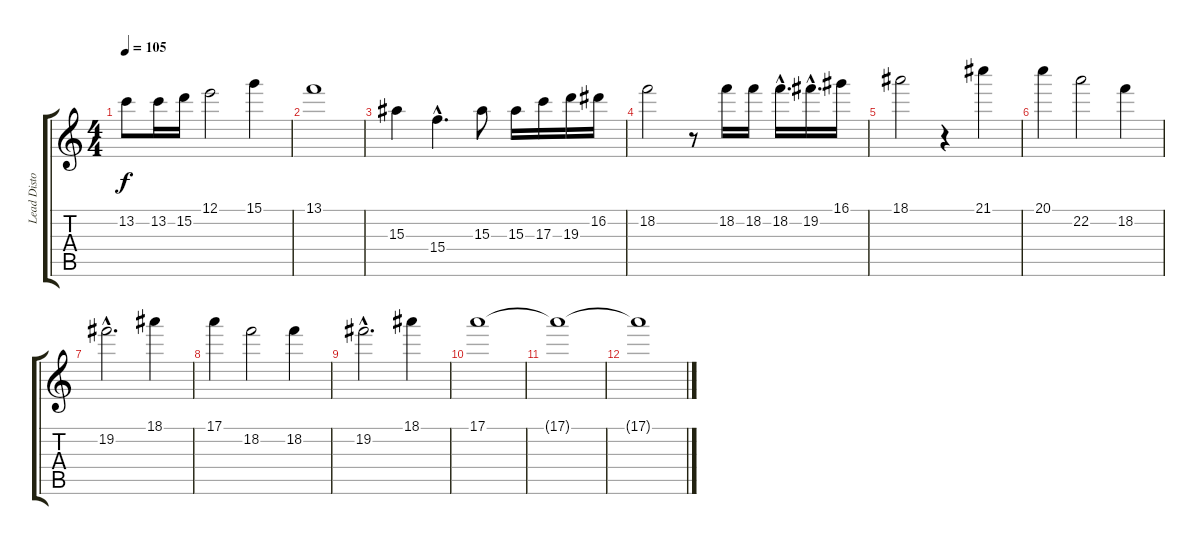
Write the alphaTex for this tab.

\track ("Lead Distortion" "Lead Disto") {instrument distortionguitar}
\staff {score tabs}
\tuning (E4 B3 G3 D3 A2 E2) {hide}
\ts (4 4)
\tempo 105
\clef g2
\ks c
13.2.8{dy f} 13.2.16 15.2.16 12.1.2 15.1.4 |
13.1.1 |
15.3.4 15.4{hac}.4{d} 15.3.8 15.3.16 17.3.16 19.3.16 16.2.16 |
18.2.2 r.8 18.2.16 18.2.16 18.2{hac}.16{d} 19.2{hac}.16{d} 16.1.16 |
18.1.2 r.4 21.1.4 |
20.1.4 22.2.2 18.2.4 |
19.2{hac}.2{d} 18.1.4 |
17.1.4 18.2.2 18.2.4 |
19.2{hac}.2{d} 18.1.4 |
17.1.1 |
17.1{t}.1 |
17.1{t}.1
